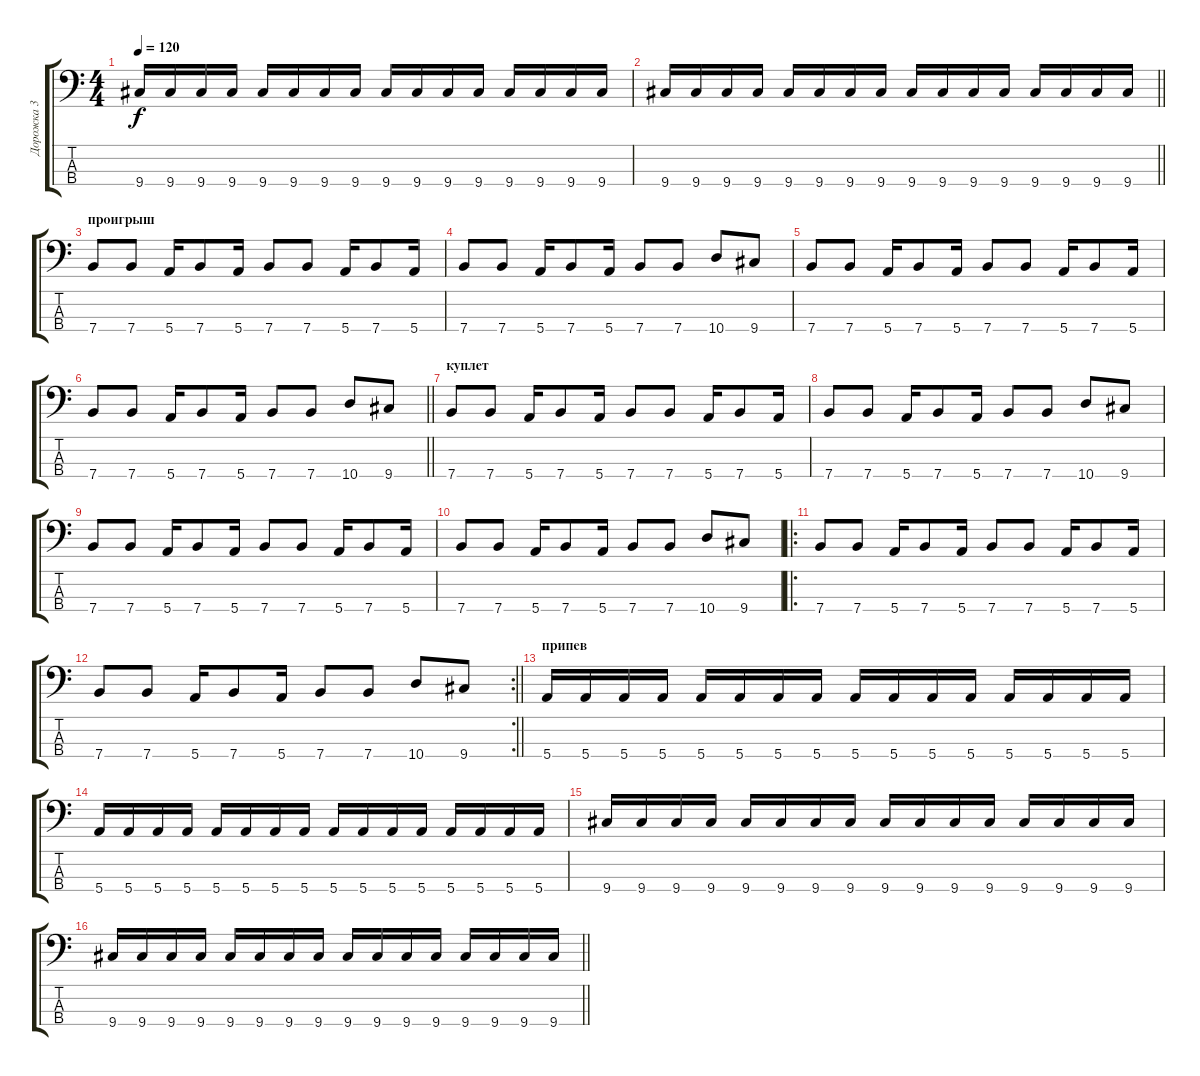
\track ("Дорожка 3" "Дорожка 3") {instrument electricbassfinger}
\staff {score tabs}
\tuning (G2 D2 A1 E1) {hide}
\ts (4 4)
\tempo 120
\clef f4
\ks c
9.4.16{dy f} 9.4.16 9.4.16 9.4.16 9.4.16 9.4.16 9.4.16 9.4.16 9.4.16 9.4.16 9.4.16 9.4.16 9.4.16 9.4.16 9.4.16 9.4.16 |
\barLineRight lightlight
9.4.16 9.4.16 9.4.16 9.4.16 9.4.16 9.4.16 9.4.16 9.4.16 9.4.16 9.4.16 9.4.16 9.4.16 9.4.16 9.4.16 9.4.16 9.4.16 |
\section ("" "проигрыш")
7.4.8 7.4.8 5.4.16 7.4.8 5.4.16 7.4.8 7.4.8 5.4.16 7.4.8 5.4.16 |
7.4.8 7.4.8 5.4.16 7.4.8 5.4.16 7.4.8 7.4.8 10.4.8 9.4.8 |
7.4.8 7.4.8 5.4.16 7.4.8 5.4.16 7.4.8 7.4.8 5.4.16 7.4.8 5.4.16 |
\barLineRight lightlight
7.4.8 7.4.8 5.4.16 7.4.8 5.4.16 7.4.8 7.4.8 10.4.8 9.4.8 |
\section ("" "куплет")
7.4.8 7.4.8 5.4.16 7.4.8 5.4.16 7.4.8 7.4.8 5.4.16 7.4.8 5.4.16 |
7.4.8 7.4.8 5.4.16 7.4.8 5.4.16 7.4.8 7.4.8 10.4.8 9.4.8 |
7.4.8 7.4.8 5.4.16 7.4.8 5.4.16 7.4.8 7.4.8 5.4.16 7.4.8 5.4.16 |
7.4.8 7.4.8 5.4.16 7.4.8 5.4.16 7.4.8 7.4.8 10.4.8 9.4.8 |
\ro
7.4.8 7.4.8 5.4.16 7.4.8 5.4.16 7.4.8 7.4.8 5.4.16 7.4.8 5.4.16 |
\rc 2
\barLineRight lightlight
7.4.8 7.4.8 5.4.16 7.4.8 5.4.16 7.4.8 7.4.8 10.4.8 9.4.8 |
\section ("" "припев")
5.4.16 5.4.16 5.4.16 5.4.16 5.4.16 5.4.16 5.4.16 5.4.16 5.4.16 5.4.16 5.4.16 5.4.16 5.4.16 5.4.16 5.4.16 5.4.16 |
5.4.16 5.4.16 5.4.16 5.4.16 5.4.16 5.4.16 5.4.16 5.4.16 5.4.16 5.4.16 5.4.16 5.4.16 5.4.16 5.4.16 5.4.16 5.4.16 |
9.4.16 9.4.16 9.4.16 9.4.16 9.4.16 9.4.16 9.4.16 9.4.16 9.4.16 9.4.16 9.4.16 9.4.16 9.4.16 9.4.16 9.4.16 9.4.16 |
\barLineRight lightlight
9.4.16 9.4.16 9.4.16 9.4.16 9.4.16 9.4.16 9.4.16 9.4.16 9.4.16 9.4.16 9.4.16 9.4.16 9.4.16 9.4.16 9.4.16 9.4.16
